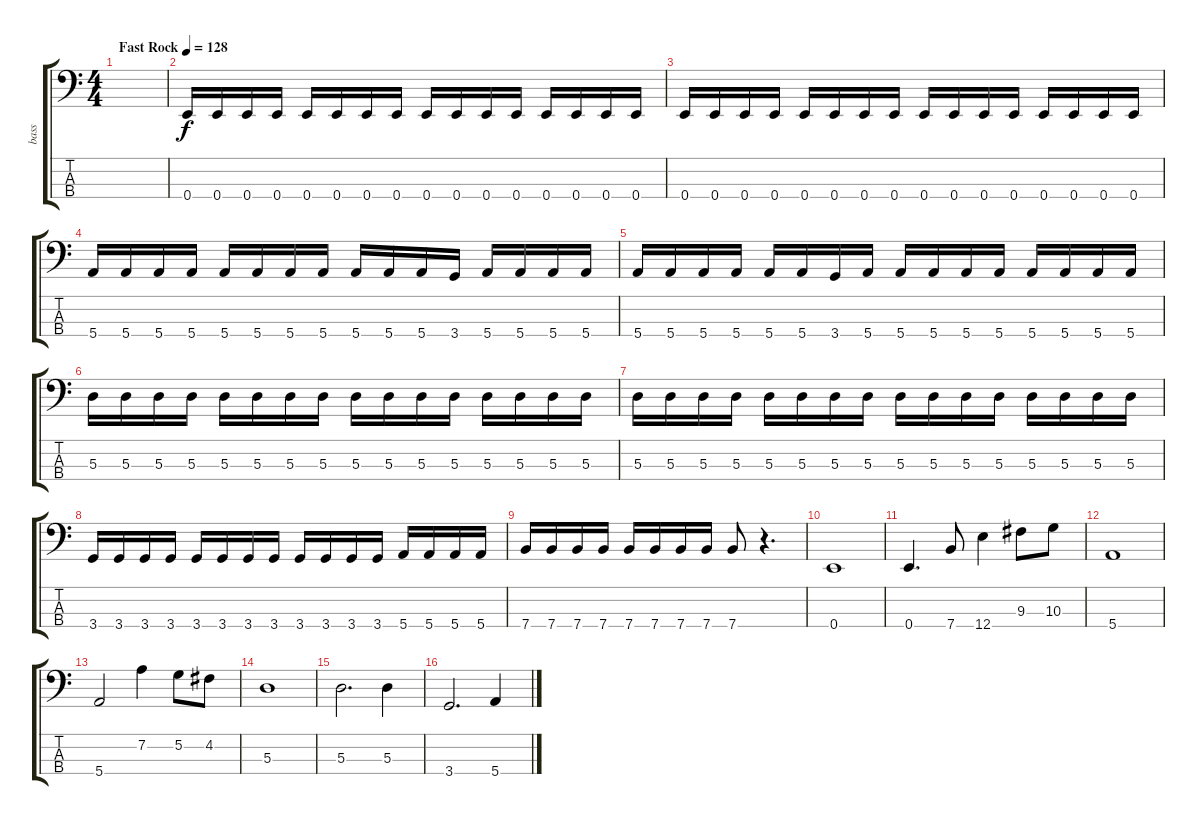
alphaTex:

\track ("bass" "bass") {instrument electricbasspick}
\staff {score tabs}
\tuning (G2 D2 A1 E1) {hide}
\ts (4 4)
\tempo (128 "Fast Rock")
\clef f4
\ks c
|
0.4.16 0.4.16 0.4.16 0.4.16 0.4.16 0.4.16 0.4.16 0.4.16 0.4.16 0.4.16 0.4.16 0.4.16 0.4.16 0.4.16 0.4.16 0.4.16 |
0.4.16 0.4.16 0.4.16 0.4.16 0.4.16 0.4.16 0.4.16 0.4.16 0.4.16 0.4.16 0.4.16 0.4.16 0.4.16 0.4.16 0.4.16 0.4.16 |
5.4.16 5.4.16 5.4.16 5.4.16 5.4.16 5.4.16 5.4.16 5.4.16 5.4.16 5.4.16 5.4.16 3.4.16 5.4.16 5.4.16 5.4.16 5.4.16 |
5.4.16 5.4.16 5.4.16 5.4.16 5.4.16 5.4.16 3.4.16 5.4.16 5.4.16 5.4.16 5.4.16 5.4.16 5.4.16 5.4.16 5.4.16 5.4.16 |
5.3.16 5.3.16 5.3.16 5.3.16 5.3.16 5.3.16 5.3.16 5.3.16 5.3.16 5.3.16 5.3.16 5.3.16 5.3.16 5.3.16 5.3.16 5.3.16 |
5.3.16 5.3.16 5.3.16 5.3.16 5.3.16 5.3.16 5.3.16 5.3.16 5.3.16 5.3.16 5.3.16 5.3.16 5.3.16 5.3.16 5.3.16 5.3.16 |
3.4.16 3.4.16 3.4.16 3.4.16 3.4.16 3.4.16 3.4.16 3.4.16 3.4.16 3.4.16 3.4.16 3.4.16 5.4.16 5.4.16 5.4.16 5.4.16 |
7.4.16 7.4.16 7.4.16 7.4.16 7.4.16 7.4.16 7.4.16 7.4.16 7.4.8 r.4{d} |
0.4.1 |
0.4.4{d} 7.4.8 12.4.4 9.3.8 10.3.8 |
5.4.1 |
5.4.2 7.2.4 5.2.8 4.2.8 |
5.3.1 |
5.3.2{d} 5.3.4 |
3.4.2{d} 5.4.4
